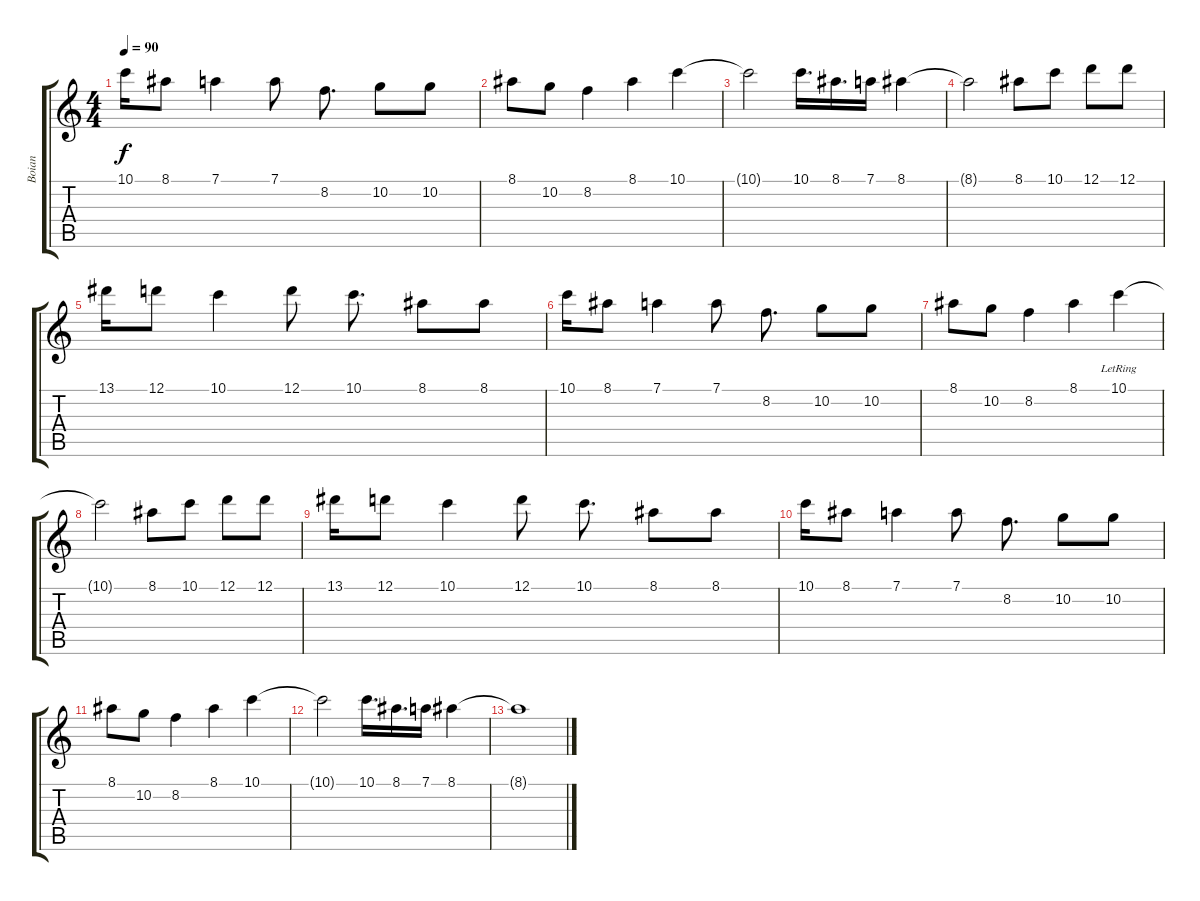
\track ("Boian" "Boian") {instrument overdrivenguitar}
\staff {score tabs}
\tuning (D4 A3 F3 C3 G2 D2) {hide}
\ts (4 4)
\tempo 90
\clef g2
\ks c
10.1.16{dy f} 8.1.8 7.1.4 7.1.8 8.2.8{d} 10.2.8 10.2.8 |
8.1.8 10.2.8 8.2.4 8.1.4 10.1.4 |
10.1{t}.2 10.1.16{d} 8.1.16{d} 7.1.16 8.1.4 |
8.1{t}.2 8.1.8 10.1.8 12.1.8 12.1.8 |
13.1.16 12.1.8 10.1.4 12.1.8 10.1.8{d} 8.1.8 8.1.8 |
10.1.16 8.1.8 7.1.4 7.1.8 8.2.8{d} 10.2.8 10.2.8 |
8.1.8 10.2.8 8.2.4 8.1.4 10.1{lr}.4 |
10.1{t}.2 8.1.8 10.1.8 12.1.8 12.1.8 |
13.1.16 12.1.8 10.1.4 12.1.8 10.1.8{d} 8.1.8 8.1.8 |
10.1.16 8.1.8 7.1.4 7.1.8 8.2.8{d} 10.2.8 10.2.8 |
8.1.8 10.2.8 8.2.4 8.1.4 10.1.4 |
10.1{t}.2 10.1.16{d} 8.1.16{d} 7.1.16 8.1.4 |
8.1{t}.1
